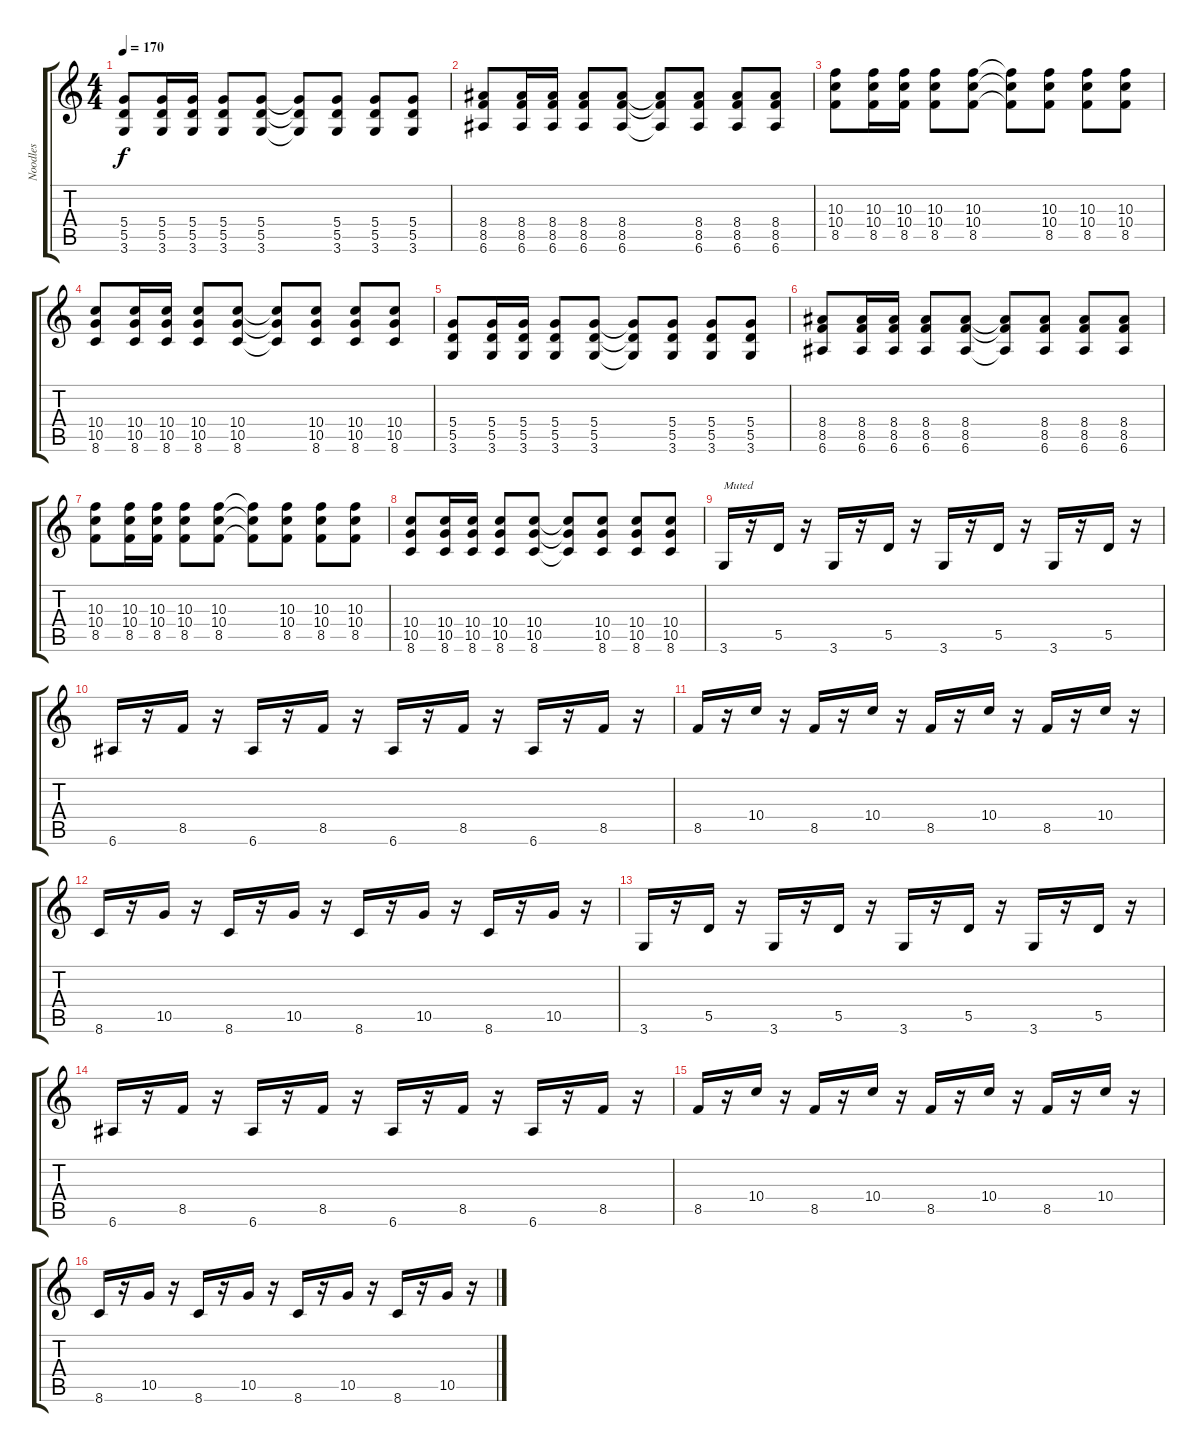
\track ("Noodles" "Noodles") {instrument distortionguitar}
\staff {score tabs}
\tuning (E4 B3 G3 D3 A2 E2) {hide}
\ts (4 4)
\tempo 170
\clef g2
\ks c
(5.4 5.5 3.6).8{dy f volume 16 instrument distortionguitar} (5.4 5.5 3.6).16 (5.4 5.5 3.6).16 (5.4 5.5 3.6).8 (5.4 5.5 3.6).8 (5.4{t} 5.5{t} 3.6{t}).8 (5.4 5.5 3.6).8 (5.4 5.5 3.6).8 (5.4 5.5 3.6).8 |
(8.4 8.5 6.6).8 (8.4 8.5 6.6).16 (8.4 8.5 6.6).16 (8.4 8.5 6.6).8 (8.4 8.5 6.6).8 (8.4{t} 8.5{t} 6.6{t}).8 (8.4 8.5 6.6).8 (8.4 8.5 6.6).8 (8.4 8.5 6.6).8 |
(10.3 10.4 8.5).8 (10.3 10.4 8.5).16 (10.3 10.4 8.5).16 (10.3 10.4 8.5).8 (10.3 10.4 8.5).8 (10.3{t} 10.4{t} 8.5{t}).8 (10.3 10.4 8.5).8 (10.3 10.4 8.5).8 (10.3 10.4 8.5).8 |
(10.4 10.5 8.6).8 (10.4 10.5 8.6).16 (10.4 10.5 8.6).16 (10.4 10.5 8.6).8 (10.4 10.5 8.6).8 (10.4{t} 10.5{t} 8.6{t}).8 (10.4 10.5 8.6).8 (10.4 10.5 8.6).8 (10.4 10.5 8.6).8 |
(5.4 5.5 3.6).8{volume 16 instrument distortionguitar} (5.4 5.5 3.6).16 (5.4 5.5 3.6).16 (5.4 5.5 3.6).8 (5.4 5.5 3.6).8 (5.4{t} 5.5{t} 3.6{t}).8 (5.4 5.5 3.6).8 (5.4 5.5 3.6).8 (5.4 5.5 3.6).8 |
(8.4 8.5 6.6).8 (8.4 8.5 6.6).16 (8.4 8.5 6.6).16 (8.4 8.5 6.6).8 (8.4 8.5 6.6).8 (8.4{t} 8.5{t} 6.6{t}).8 (8.4 8.5 6.6).8 (8.4 8.5 6.6).8 (8.4 8.5 6.6).8 |
(10.3 10.4 8.5).8 (10.3 10.4 8.5).16 (10.3 10.4 8.5).16 (10.3 10.4 8.5).8 (10.3 10.4 8.5).8 (10.3{t} 10.4{t} 8.5{t}).8 (10.3 10.4 8.5).8 (10.3 10.4 8.5).8 (10.3 10.4 8.5).8 |
(10.4 10.5 8.6).8 (10.4 10.5 8.6).16 (10.4 10.5 8.6).16 (10.4 10.5 8.6).8 (10.4 10.5 8.6).8 (10.4{t} 10.5{t} 8.6{t}).8 (10.4 10.5 8.6).8 (10.4 10.5 8.6).8 (10.4 10.5 8.6).8 |
3.6.16{txt "Muted"} r.16 5.5.16 r.16 3.6.16 r.16 5.5.16 r.16 3.6.16 r.16 5.5.16 r.16 3.6.16 r.16 5.5.16 r.16 |
6.6.16 r.16 8.5.16 r.16 6.6.16 r.16 8.5.16 r.16 6.6.16 r.16 8.5.16 r.16 6.6.16 r.16 8.5.16 r.16 |
8.5.16 r.16 10.4.16 r.16 8.5.16 r.16 10.4.16 r.16 8.5.16 r.16 10.4.16 r.16 8.5.16 r.16 10.4.16 r.16 |
8.6.16 r.16 10.5.16 r.16 8.6.16 r.16 10.5.16 r.16 8.6.16 r.16 10.5.16 r.16 8.6.16 r.16 10.5.16 r.16 |
3.6.16 r.16 5.5.16 r.16 3.6.16 r.16 5.5.16 r.16 3.6.16 r.16 5.5.16 r.16 3.6.16 r.16 5.5.16 r.16 |
6.6.16 r.16 8.5.16 r.16 6.6.16 r.16 8.5.16 r.16 6.6.16 r.16 8.5.16 r.16 6.6.16 r.16 8.5.16 r.16 |
8.5.16 r.16 10.4.16 r.16 8.5.16 r.16 10.4.16 r.16 8.5.16 r.16 10.4.16 r.16 8.5.16 r.16 10.4.16 r.16 |
8.6.16 r.16 10.5.16 r.16 8.6.16 r.16 10.5.16 r.16 8.6.16 r.16 10.5.16 r.16 8.6.16 r.16 10.5.16 r.16
